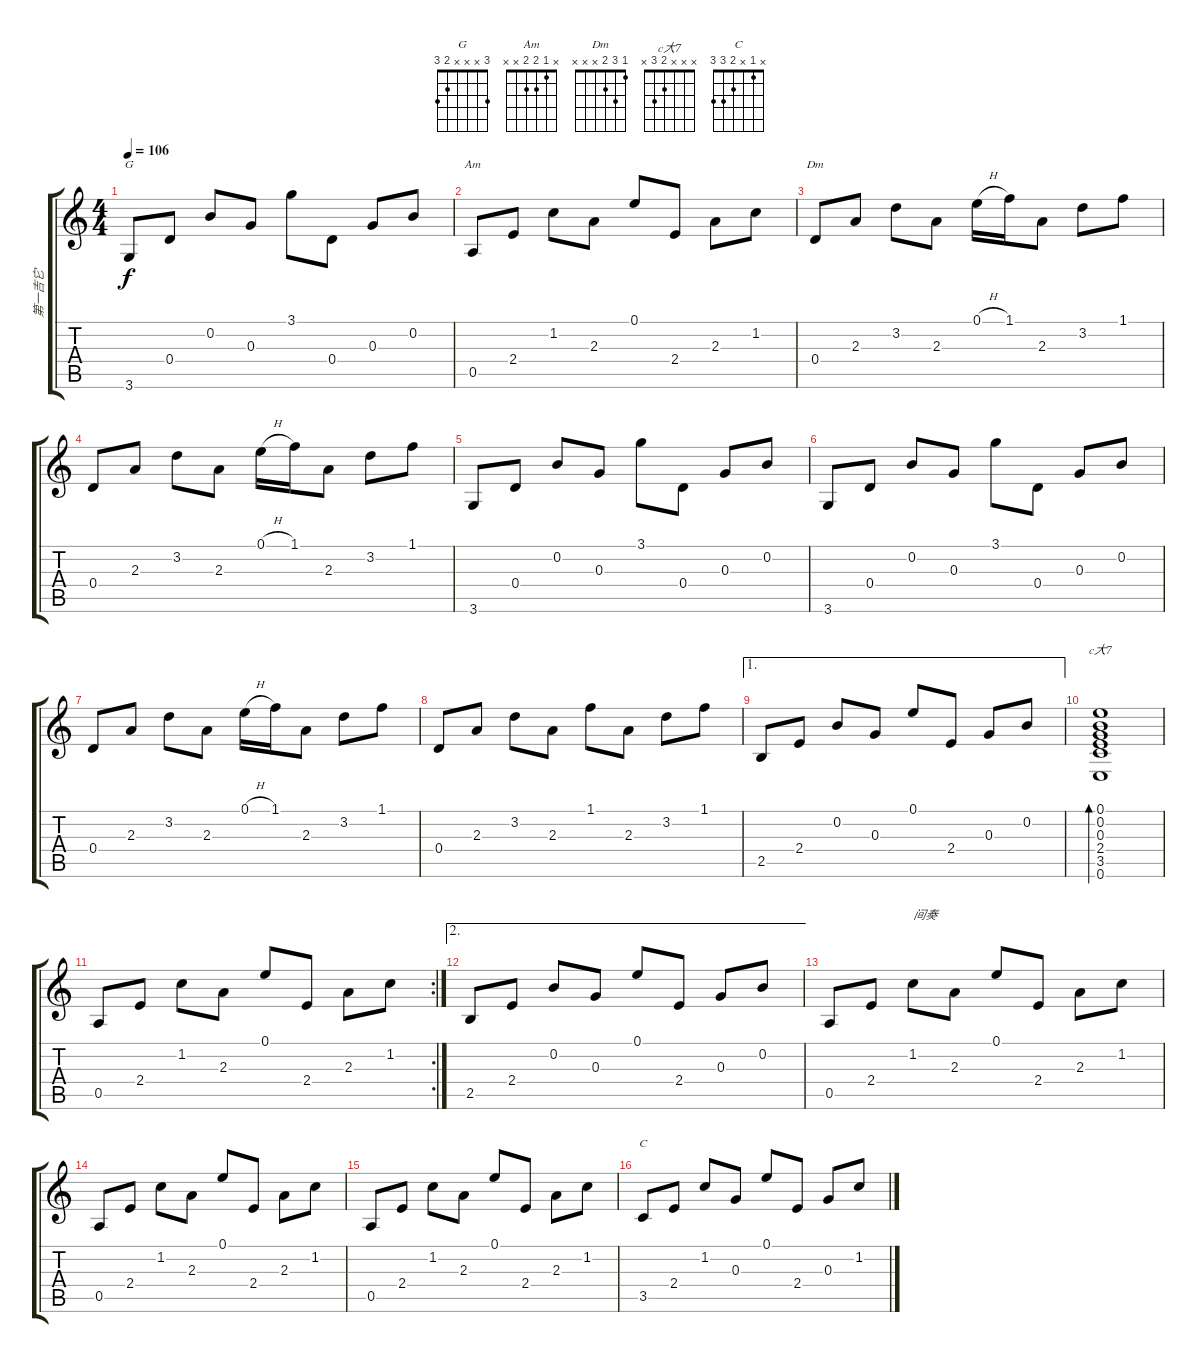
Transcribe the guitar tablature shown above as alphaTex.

\track ("第一吉它" "第一吉它") {instrument acousticguitarsteel}
\staff {score tabs}
\tuning (E4 B3 G3 D3 A2 E2) {hide}
\chord ("G" 3 x x x 2 3)
\chord ("Am" x 1 2 2 x x)
\chord ("Dm" 1 3 2 x x x)
\chord ("c大7" x x x 2 3 x)
\chord ("C" x 1 x 2 3 3)
\ts (4 4)
\tempo 106
\clef g2
\ks c
3.6.8{ch "G" dy f} 0.4.8 0.2.8 0.3.8 3.1.8 0.4.8 0.3.8 0.2.8 |
0.5.8{ch "Am"} 2.4.8 1.2.8 2.3.8 0.1.8 2.4.8 2.3.8 1.2.8 |
0.4.8{ch "Dm"} 2.3.8 3.2.8 2.3.8 0.1{h}.16 1.1.16 2.3.8 3.2.8 1.1.8 |
0.4.8 2.3.8 3.2.8 2.3.8 0.1{h}.16 1.1.16 2.3.8 3.2.8 1.1.8 |
3.6.8 0.4.8 0.2.8 0.3.8 3.1.8 0.4.8 0.3.8 0.2.8 |
3.6.8 0.4.8 0.2.8 0.3.8 3.1.8 0.4.8 0.3.8 0.2.8 |
0.4.8 2.3.8 3.2.8 2.3.8 0.1{h}.16 1.1.16 2.3.8 3.2.8 1.1.8 |
0.4.8 2.3.8 3.2.8 2.3.8 1.1.8 2.3.8 3.2.8 1.1.8 |
\ae 1
2.5.8 2.4.8 0.2.8 0.3.8 0.1.8 2.4.8 0.3.8 0.2.8 |
(0.1 0.2 0.3 2.4 3.5 0.6).1{bd 480 ch "c大7"} |
\rc 2
0.5.8 2.4.8 1.2.8 2.3.8 0.1.8 2.4.8 2.3.8 1.2.8 |
\ae 2
2.5.8 2.4.8 0.2.8 0.3.8 0.1.8 2.4.8 0.3.8 0.2.8 |
0.5.8 2.4.8 1.2.8{txt "间奏"} 2.3.8 0.1.8 2.4.8 2.3.8 1.2.8 |
0.5.8 2.4.8 1.2.8 2.3.8 0.1.8 2.4.8 2.3.8 1.2.8 |
0.5.8 2.4.8 1.2.8 2.3.8 0.1.8 2.4.8 2.3.8 1.2.8 |
3.5.8{ch "C"} 2.4.8 1.2.8 0.3.8 0.1.8 2.4.8 0.3.8 1.2.8
